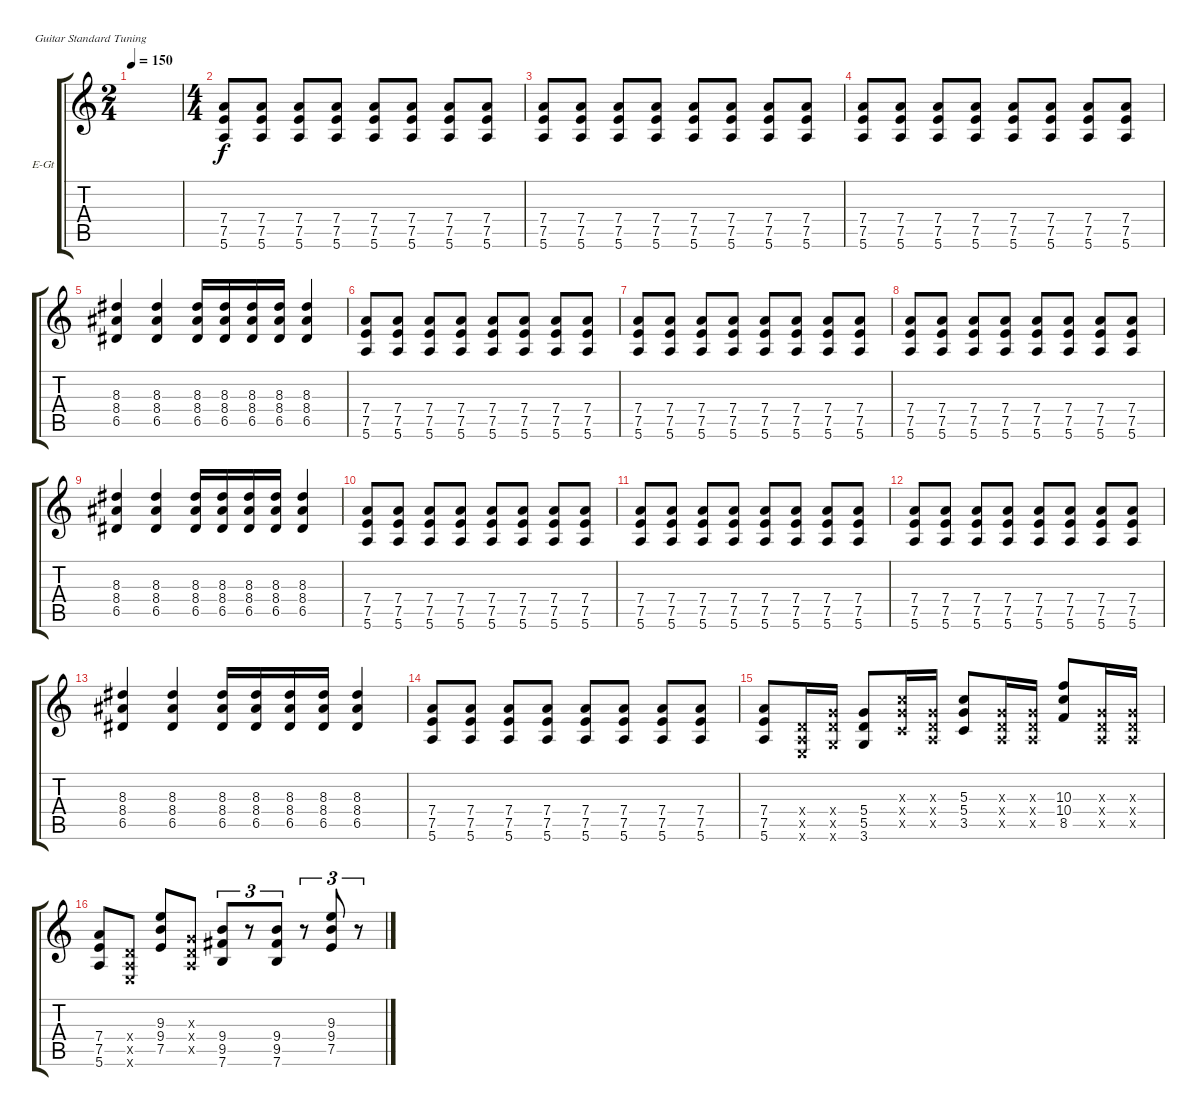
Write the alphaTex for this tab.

\defaultSystemsLayout 4
\bracketExtendMode groupsimilarinstruments
\firstSystemTrackNameOrientation horizontal
\otherSystemsTrackNameOrientation horizontal
\track ("Jamie Cook" "E-Gt") {instrument electricguitarclean}
\staff {score tabs}
\tuning (E4 B3 G3 D3 A2 E2)
\ts (2 4)
\tempo 150
\clef g2
\scale
0.485477
\ks c
|
\ts (4 4)
\scale
0.257261 (5.6 7.4 7.5).8 (5.6 7.4 7.5).8 (5.6 7.4 7.5).8 (5.6 7.4 7.5).8 (5.6 7.4 7.5).8 (5.6 7.4 7.5).8 (5.6 7.4 7.5).8 (5.6 7.4 7.5).8 |
\scale
0.257261 (5.6 7.4 7.5).8 (5.6 7.4 7.5).8 (5.6 7.4 7.5).8 (5.6 7.4 7.5).8 (5.6 7.4 7.5).8 (5.6 7.4 7.5).8 (5.6 7.4 7.5).8 (5.6 7.4 7.5).8 |
\scale
0.333333 (5.6 7.4 7.5).8 (5.6 7.4 7.5).8 (5.6 7.4 7.5).8 (5.6 7.4 7.5).8 (5.6 7.4 7.5).8 (5.6 7.4 7.5).8 (5.6 7.4 7.5).8 (5.6 7.4 7.5).8 |
\scale
0.333333 (6.5 8.3 8.4).4 (6.5 8.3 8.4).4 (6.5 8.3 8.4).16 (6.5 8.3 8.4).16 (6.5 8.3 8.4).16 (6.5 8.3 8.4).16 (6.5 8.3 8.4).4 |
\scale
0.333333 (5.6 7.4 7.5).8 (5.6 7.4 7.5).8 (5.6 7.4 7.5).8 (5.6 7.4 7.5).8 (5.6 7.4 7.5).8 (5.6 7.4 7.5).8 (5.6 7.4 7.5).8 (5.6 7.4 7.5).8 |
\scale
0.333333 (5.6 7.4 7.5).8 (5.6 7.4 7.5).8 (5.6 7.4 7.5).8 (5.6 7.4 7.5).8 (5.6 7.4 7.5).8 (5.6 7.4 7.5).8 (5.6 7.4 7.5).8 (5.6 7.4 7.5).8 |
\scale
0.333333 (5.6 7.4 7.5).8 (5.6 7.4 7.5).8 (5.6 7.4 7.5).8 (5.6 7.4 7.5).8 (5.6 7.4 7.5).8 (5.6 7.4 7.5).8 (5.6 7.4 7.5).8 (5.6 7.4 7.5).8 |
\scale
0.333333 (6.5 8.3 8.4).4 (6.5 8.3 8.4).4 (6.5 8.3 8.4).16 (6.5 8.3 8.4).16 (6.5 8.3 8.4).16 (6.5 8.3 8.4).16 (6.5 8.3 8.4).4 |
\scale
0.333333 (5.6 7.4 7.5).8 (5.6 7.4 7.5).8 (5.6 7.4 7.5).8 (5.6 7.4 7.5).8 (5.6 7.4 7.5).8 (5.6 7.4 7.5).8 (5.6 7.4 7.5).8 (5.6 7.4 7.5).8 |
\scale
0.333333 (5.6 7.4 7.5).8 (5.6 7.4 7.5).8 (5.6 7.4 7.5).8 (5.6 7.4 7.5).8 (5.6 7.4 7.5).8 (5.6 7.4 7.5).8 (5.6 7.4 7.5).8 (5.6 7.4 7.5).8 |
\scale
0.333333 (5.6 7.4 7.5).8 (5.6 7.4 7.5).8 (5.6 7.4 7.5).8 (5.6 7.4 7.5).8 (5.6 7.4 7.5).8 (5.6 7.4 7.5).8 (5.6 7.4 7.5).8 (5.6 7.4 7.5).8 |
\scale
0.333333 (6.5 8.3 8.4).4 (6.5 8.3 8.4).4 (6.5 8.3 8.4).16 (6.5 8.3 8.4).16 (6.5 8.3 8.4).16 (6.5 8.3 8.4).16 (6.5 8.3 8.4).4 |
\scale
0.333333 (5.6 7.4 7.5).8 (5.6 7.4 7.5).8 (5.6 7.4 7.5).8 (5.6 7.4 7.5).8 (5.6 7.4 7.5).8 (5.6 7.4 7.5).8 (5.6 7.4 7.5).8 (5.6 7.4 7.5).8 |
\scale
0.333333 (7.4 7.5 5.6).8 (0.4{x} 0.5{x} 0.6{x}).16 (5.4{x} 5.5{x} 3.6{x}).16 (5.4 5.5 3.6).8 (5.3{x} 5.4{x} 3.5{x}).16 (0.3{x} 0.4{x} 0.5{x}).16 (5.3 5.4 3.5).8 (0.3{x} 0.4{x} 0.5{x}).16 (0.3{x} 0.4{x} 0.5{x}).16 (10.4 8.5 10.3).8 (0.3{x} 0.4{x} 0.5{x}).16 (0.3{x} 0.4{x} 0.5{x}).16 |
\scale
0.333333 (7.4 7.5 5.6).8 (0.4{x} 0.5{x} 0.6{x}).8 (9.3 9.4 7.5).8 (0.3{x} 0.4{x} 0.5{x}).8 (9.4 9.5 7.6).8{tu (3 2)} r.8{tu (3 2)} (9.4 9.5 7.6).8{tu (3 2)} r.8{tu (3 2)} (9.4 7.5 9.3).8{tu (3 2)} r.8{tu (3 2)}
